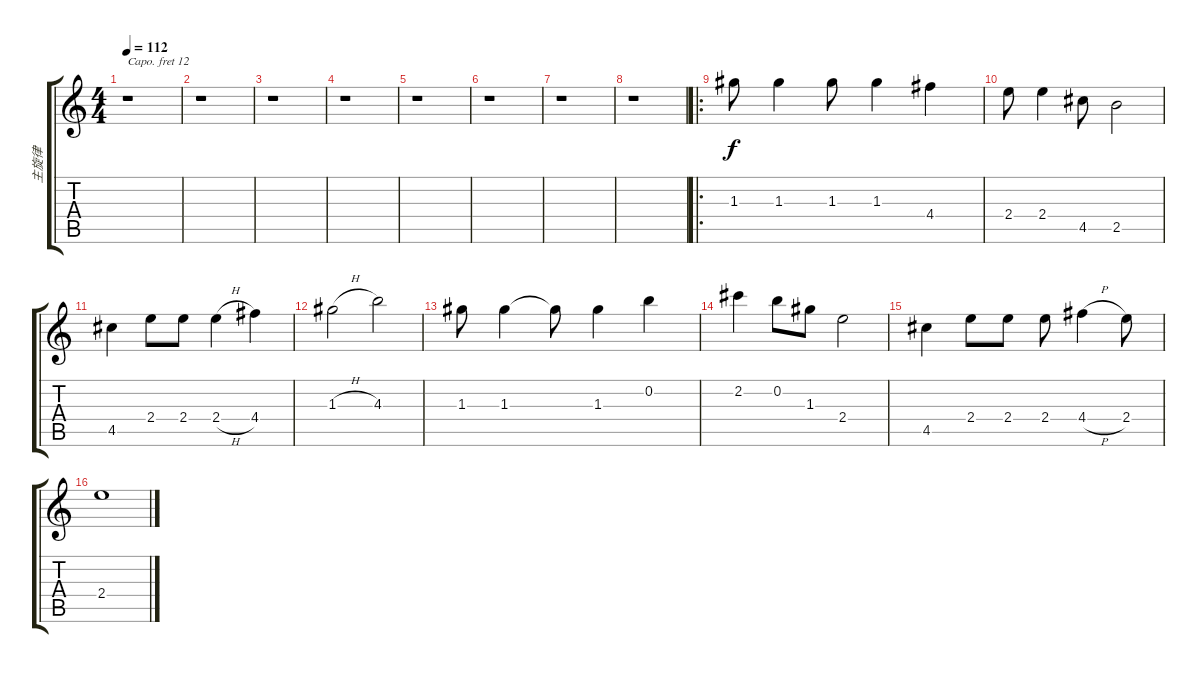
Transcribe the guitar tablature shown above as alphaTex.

\track ("主旋律" "主旋律") {instrument acousticguitarnylon}
\staff {score tabs}
\capo 12
\tuning (E4 B3 G3 D3 A2 E2) {hide}
\ts (4 4)
\tempo 112
\clef g2
\ks c
r.1{dy f instrument acousticguitarnylon} |
r.1 |
r.1 |
r.1 |
r.1 |
r.1 |
r.1 |
r.1 |
\ro
1.3.8 1.3.4 1.3.8 1.3.4 4.4.4 |
2.4.8 2.4.4 4.5.8 2.5.2 |
4.5.4 2.4.8 2.4.8 2.4{h}.4 4.4.4 |
1.3{h}.2 4.3.2 |
1.3.8 1.3.4 1.3{t}.8 1.3.4 0.2.4 |
2.2.4 0.2.8 1.3.8 2.4.2 |
4.5.4 2.4.8 2.4.8 2.4.8 4.4{h}.4 2.4.8 |
2.4.1
